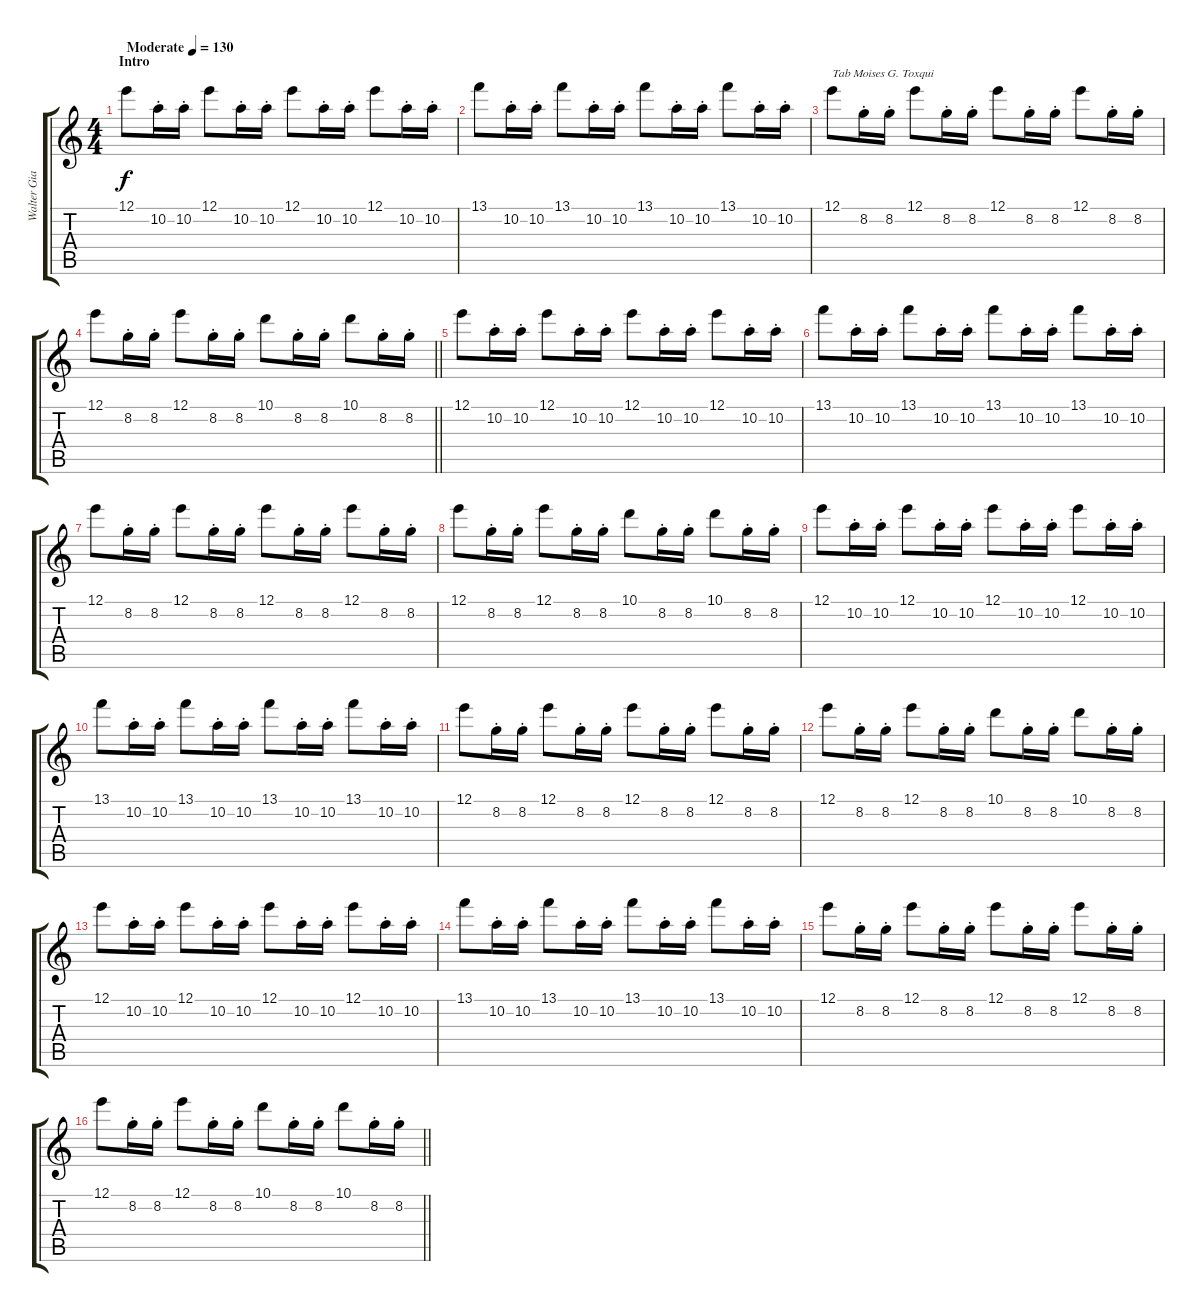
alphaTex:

\track ("Walter Giardino" "Walter Gia") {instrument distortionguitar}
\staff {score tabs}
\tuning (E4 B3 G3 D3 A2 E2) {hide}
\ts (4 4)
\section ("" "Intro")
\tempo (130 "Moderate")
\clef g2
\ks c
12.1.8{dy f instrument distortionguitar} 10.2{st}.16 10.2{st}.16 12.1.8 10.2{st}.16 10.2{st}.16 12.1.8 10.2{st}.16 10.2{st}.16 12.1.8 10.2{st}.16 10.2{st}.16 |
13.1.8 10.2{st}.16 10.2{st}.16 13.1.8 10.2{st}.16 10.2{st}.16 13.1.8 10.2{st}.16 10.2{st}.16 13.1.8 10.2{st}.16 10.2{st}.16 |
12.1.8{txt "Tab Moises G. Toxqui"} 8.2{st}.16 8.2{st}.16 12.1.8 8.2{st}.16 8.2{st}.16 12.1.8 8.2{st}.16 8.2{st}.16 12.1.8 8.2{st}.16 8.2{st}.16 |
\barLineRight lightlight
12.1.8 8.2{st}.16 8.2{st}.16 12.1.8 8.2{st}.16 8.2{st}.16 10.1.8 8.2{st}.16 8.2{st}.16 10.1.8 8.2{st}.16 8.2{st}.16 |
12.1.8 10.2{st}.16 10.2{st}.16 12.1.8 10.2{st}.16 10.2{st}.16 12.1.8 10.2{st}.16 10.2{st}.16 12.1.8 10.2{st}.16 10.2{st}.16 |
13.1.8 10.2{st}.16 10.2{st}.16 13.1.8 10.2{st}.16 10.2{st}.16 13.1.8 10.2{st}.16 10.2{st}.16 13.1.8 10.2{st}.16 10.2{st}.16 |
12.1.8 8.2{st}.16 8.2{st}.16 12.1.8 8.2{st}.16 8.2{st}.16 12.1.8 8.2{st}.16 8.2{st}.16 12.1.8 8.2{st}.16 8.2{st}.16 |
12.1.8 8.2{st}.16 8.2{st}.16 12.1.8 8.2{st}.16 8.2{st}.16 10.1.8 8.2{st}.16 8.2{st}.16 10.1.8 8.2{st}.16 8.2{st}.16 |
12.1.8 10.2{st}.16 10.2{st}.16 12.1.8 10.2{st}.16 10.2{st}.16 12.1.8 10.2{st}.16 10.2{st}.16 12.1.8 10.2{st}.16 10.2{st}.16 |
13.1.8 10.2{st}.16 10.2{st}.16 13.1.8 10.2{st}.16 10.2{st}.16 13.1.8 10.2{st}.16 10.2{st}.16 13.1.8 10.2{st}.16 10.2{st}.16 |
12.1.8 8.2{st}.16 8.2{st}.16 12.1.8 8.2{st}.16 8.2{st}.16 12.1.8 8.2{st}.16 8.2{st}.16 12.1.8 8.2{st}.16 8.2{st}.16 |
12.1.8 8.2{st}.16 8.2{st}.16 12.1.8 8.2{st}.16 8.2{st}.16 10.1.8 8.2{st}.16 8.2{st}.16 10.1.8 8.2{st}.16 8.2{st}.16 |
12.1.8 10.2{st}.16 10.2{st}.16 12.1.8 10.2{st}.16 10.2{st}.16 12.1.8 10.2{st}.16 10.2{st}.16 12.1.8 10.2{st}.16 10.2{st}.16 |
13.1.8 10.2{st}.16 10.2{st}.16 13.1.8 10.2{st}.16 10.2{st}.16 13.1.8 10.2{st}.16 10.2{st}.16 13.1.8 10.2{st}.16 10.2{st}.16 |
12.1.8 8.2{st}.16 8.2{st}.16 12.1.8 8.2{st}.16 8.2{st}.16 12.1.8 8.2{st}.16 8.2{st}.16 12.1.8 8.2{st}.16 8.2{st}.16 |
\barLineRight lightlight
12.1.8 8.2{st}.16 8.2{st}.16 12.1.8 8.2{st}.16 8.2{st}.16 10.1.8 8.2{st}.16 8.2{st}.16 10.1.8 8.2{st}.16 8.2{st}.16
